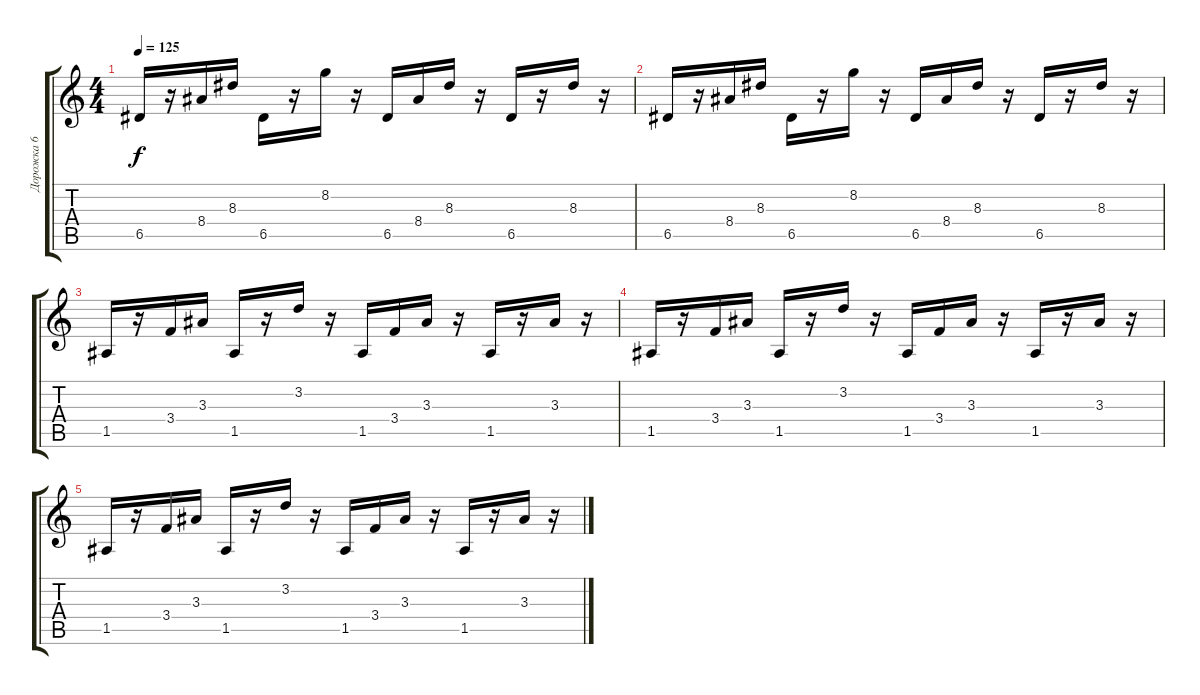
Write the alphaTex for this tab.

\track ("Дорожка 6" "Дорожка 6") {instrument synthbass2}
\staff {score tabs}
\tuning (E4 B3 G3 D3 A2 E2) {hide}
\ts (4 4)
\tempo 125
\clef g2
\ks c
6.5.16{dy f} r.16 8.4.16 8.3.16 6.5.16 r.16 8.2.16 r.16 6.5.16 8.4.16 8.3.16 r.16 6.5.16 r.16 8.3.16 r.16 |
6.5.16 r.16 8.4.16 8.3.16 6.5.16 r.16 8.2.16 r.16 6.5.16 8.4.16 8.3.16 r.16 6.5.16 r.16 8.3.16 r.16 |
1.5.16 r.16 3.4.16 3.3.16 1.5.16 r.16 3.2.16 r.16 1.5.16 3.4.16 3.3.16 r.16 1.5.16 r.16 3.3.16 r.16 |
1.5.16 r.16 3.4.16 3.3.16 1.5.16 r.16 3.2.16 r.16 1.5.16 3.4.16 3.3.16 r.16 1.5.16 r.16 3.3.16 r.16 |
1.5.16 r.16 3.4.16 3.3.16 1.5.16 r.16 3.2.16 r.16 1.5.16 3.4.16 3.3.16 r.16 1.5.16 r.16 3.3.16 r.16
